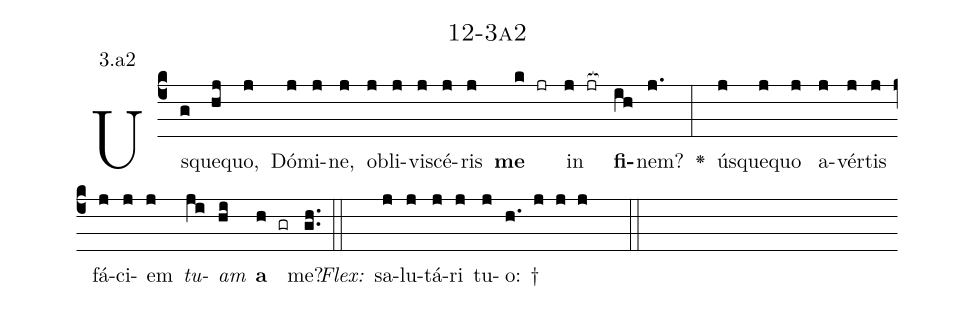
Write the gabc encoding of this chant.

name: 12-3a2;
annotation: 3.a2;
%%
(c4)Us(g)que(hj)quo,(j) Dó(j)mi(j)ne,(j) ob(j)li(j)vi(j)scé(j)ris(j) <b>me</b>(k jr) in(j jr[ocb:1{]) <b>fi</b>(ih[ocb:0}])nem?(j.) <v>\greheightstar</v>(:) ús(j)que(j)quo(j) a(j)vér(j)tis(j) fá(j)ci(j)em(j) <i>tu</i>(ji)<i>am</i>(hi) <b>a</b>(h gr) me?(gh..) (::)
<i>Flex:</i>()  sa(j)lu(j)tá(j)ri(j) tu(j)o: †(h. j j j  ::)

%E(j) u(j) o(ji) u(hi) a(h) e.(gh..) (::)
